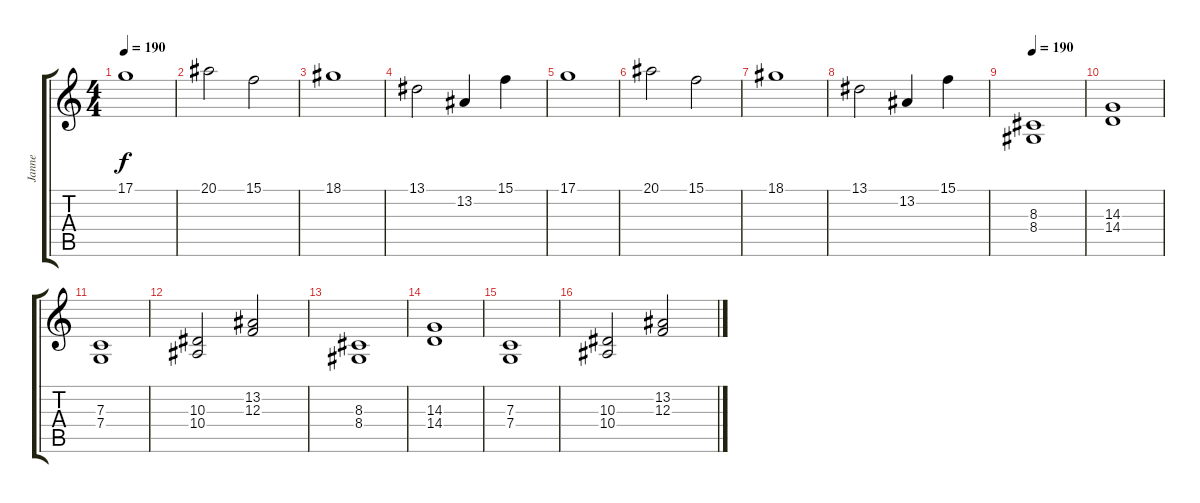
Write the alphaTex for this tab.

\track ("Janne" "Janne") {instrument stringensemble1}
\staff {score tabs}
\tuning (D4 A3 F3 C3 G2 C2) {hide}
\ts (4 4)
\tempo 190
\clef g2
\ks c
17.1.1{dy f} |
20.1.2 15.1.2 |
18.1.1 |
13.1.2 13.2.4 15.1.4 |
17.1.1 |
20.1.2 15.1.2 |
18.1.1 |
13.1.2 13.2.4 15.1.4 |
\tempo 190
(8.3 8.4).1 |
(14.3 14.4).1 |
(7.3 7.4).1 |
(10.3 10.4).2 (13.2 12.3).2 |
(8.3 8.4).1 |
(14.3 14.4).1 |
(7.3 7.4).1 |
(10.3 10.4).2 (13.2 12.3).2
